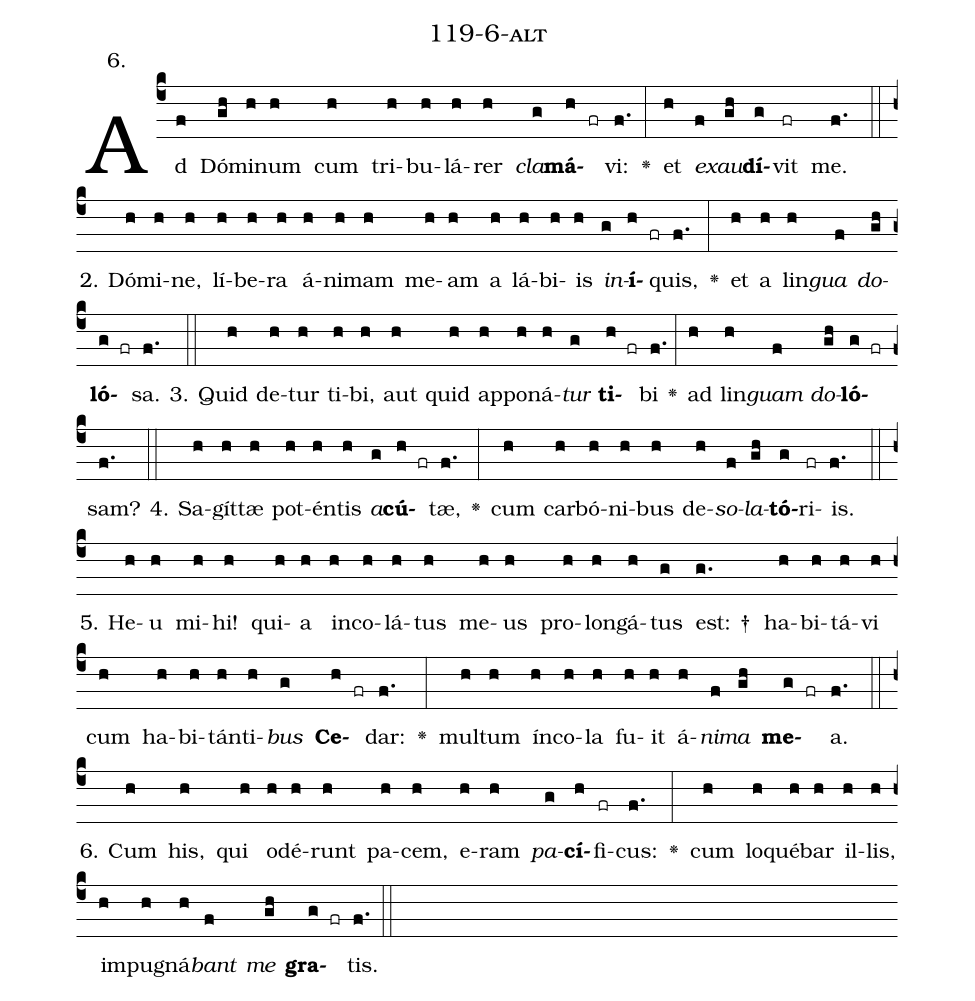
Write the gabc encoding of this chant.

name: 119-6-alt;
annotation: 6.;
%%
(c4)Ad(f) Dó(gh)mi(h)num(h) cum(h) tri(h)bu(h)lá(h)rer(h) <i>cla</i>(g)<b>má</b>(h fr)vi:(f.) <v>\greheightstar</v>(:) et(h) <i>ex</i>(f)<i>au</i>(gh)<b>dí</b>(g)vit(fr) me.(f.) (::)
2. Dó(h)mi(h)ne,(h) lí(h)be(h)ra(h) á(h)ni(h)mam(h) me(h)am(h) a(h) lá(h)bi(h)is(h) <i>in</i>(g)<b>í</b>(h fr)quis,(f.) <v>\greheightstar</v>(:) et(h) a(h) lin(h)<i>gua</i>(f) <i>do</i>(gh)<b>ló</b>(g fr)sa.(f.) (::)
3. Quid(h) de(h)tur(h) ti(h)bi,(h) aut(h) quid(h) ap(h)po(h)ná(h)<i>tur</i>(g) <b>ti</b>(h fr)bi(f.) <v>\greheightstar</v>(:) ad(h) lin(h)<i>guam</i>(f) <i>do</i>(gh)<b>ló</b>(g fr)sam?(f.) (::)
4. Sa(h)gít(h)tæ(h) pot(h)én(h)tis(h) <i>a</i>(g)<b>cú</b>(h fr)tæ,(f.) <v>\greheightstar</v>(:) cum(h) car(h)bó(h)ni(h)bus(h) de(h)<i>so</i>(f)<i>la</i>(gh)<b>tó</b>(g)ri(fr)is.(f.) (::)
5. He(h)u(h) mi(h)hi!(h) qui(h)a(h) in(h)co(h)lá(h)tus(h) me(h)us(h) pro(h)lon(h)gá(h)tus(g) est: †(g.) ha(h)bi(h)tá(h)vi(h) cum(h) ha(h)bi(h)tán(h)ti(h)<i>bus</i>(g) <b>Ce</b>(h fr)dar:(f.) <v>\greheightstar</v>(:) mul(h)tum(h) ín(h)co(h)la(h) fu(h)it(h) á(h)<i>ni</i>(f)<i>ma</i>(gh) <b>me</b>(g fr)a.(f.) (::)
6. Cum(h) his,(h) qui(h) o(h)dé(h)runt(h) pa(h)cem,(h) e(h)ram(h) <i>pa</i>(g)<b>cí</b>(h)fi(fr)cus:(f.) <v>\greheightstar</v>(:) cum(h) lo(h)qué(h)bar(h) il(h)lis,(h) im(h)pu(h)gná(h)<i>bant</i>(f) <i>me</i>(gh) <b>gra</b>(g fr)tis.(f.) (::)
